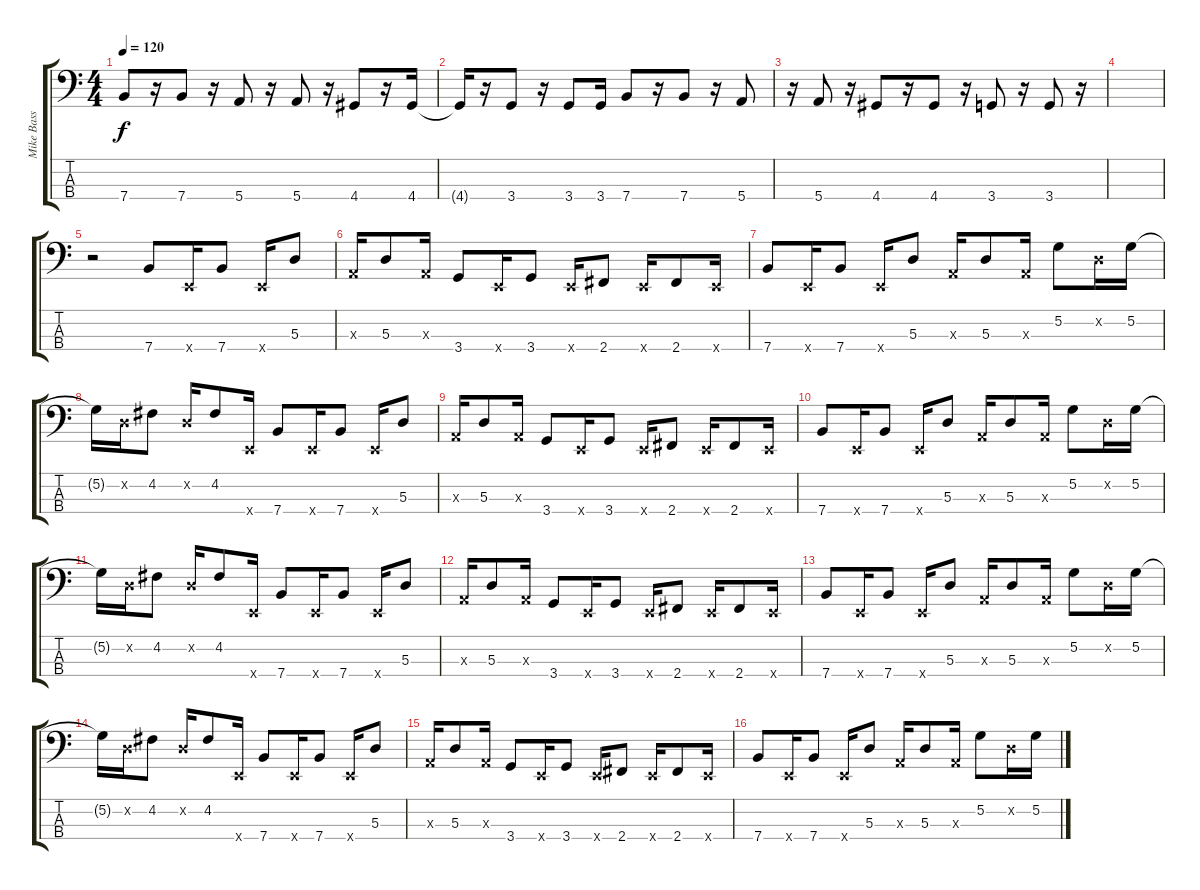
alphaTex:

\track ("Mike Bass Left Bass" "Mike Bass ") {instrument electricbasspick}
\staff {score tabs}
\tuning (G2 D2 A1 E1) {hide}
\ts (4 4)
\tempo 120
\clef f4
\ks c
7.4.8{dy f} r.16 7.4.8 r.16 5.4.8 r.16 5.4.8 r.16 4.4.8 r.16 4.4.16 |
4.4{t}.16 r.16 3.4.8 r.16 3.4.8 3.4.16 7.4.8 r.16 7.4.8 r.16 5.4.8 |
r.16 5.4.8 r.16 4.4.8 r.16 4.4.8 r.16 3.4.8 r.16 3.4.8 r.16 |
|
r.2 7.4.8 0.4{x}.16 7.4.8 0.4{x}.16 5.3.8 |
0.3{x}.16 5.3.8 0.3{x}.16 3.4.8 0.4{x}.16 3.4.8 0.4{x}.16 2.4.8 0.4{x}.16 2.4.8 0.4{x}.16 |
7.4.8 0.4{x}.16 7.4.8 0.4{x}.16 5.3.8 0.3{x}.16 5.3.8 0.3{x}.16 5.2.8 0.2{x}.16 5.2.16 |
5.2{t}.16 0.2{x}.16 4.2.8 0.2{x}.16 4.2.8 0.4{x}.16 7.4.8 0.4{x}.16 7.4.8 0.4{x}.16 5.3.8 |
0.3{x}.16 5.3.8 0.3{x}.16 3.4.8 0.4{x}.16 3.4.8 0.4{x}.16 2.4.8 0.4{x}.16 2.4.8 0.4{x}.16 |
7.4.8 0.4{x}.16 7.4.8 0.4{x}.16 5.3.8 0.3{x}.16 5.3.8 0.3{x}.16 5.2.8 0.2{x}.16 5.2.16 |
5.2{t}.16 0.2{x}.16 4.2.8 0.2{x}.16 4.2.8 0.4{x}.16 7.4.8 0.4{x}.16 7.4.8 0.4{x}.16 5.3.8 |
0.3{x}.16 5.3.8 0.3{x}.16 3.4.8 0.4{x}.16 3.4.8 0.4{x}.16 2.4.8 0.4{x}.16 2.4.8 0.4{x}.16 |
7.4.8 0.4{x}.16 7.4.8 0.4{x}.16 5.3.8 0.3{x}.16 5.3.8 0.3{x}.16 5.2.8 0.2{x}.16 5.2.16 |
5.2{t}.16 0.2{x}.16 4.2.8 0.2{x}.16 4.2.8 0.4{x}.16 7.4.8 0.4{x}.16 7.4.8 0.4{x}.16 5.3.8 |
0.3{x}.16 5.3.8 0.3{x}.16 3.4.8 0.4{x}.16 3.4.8 0.4{x}.16 2.4.8 0.4{x}.16 2.4.8 0.4{x}.16 |
7.4.8 0.4{x}.16 7.4.8 0.4{x}.16 5.3.8 0.3{x}.16 5.3.8 0.3{x}.16 5.2.8 0.2{x}.16 5.2.16
